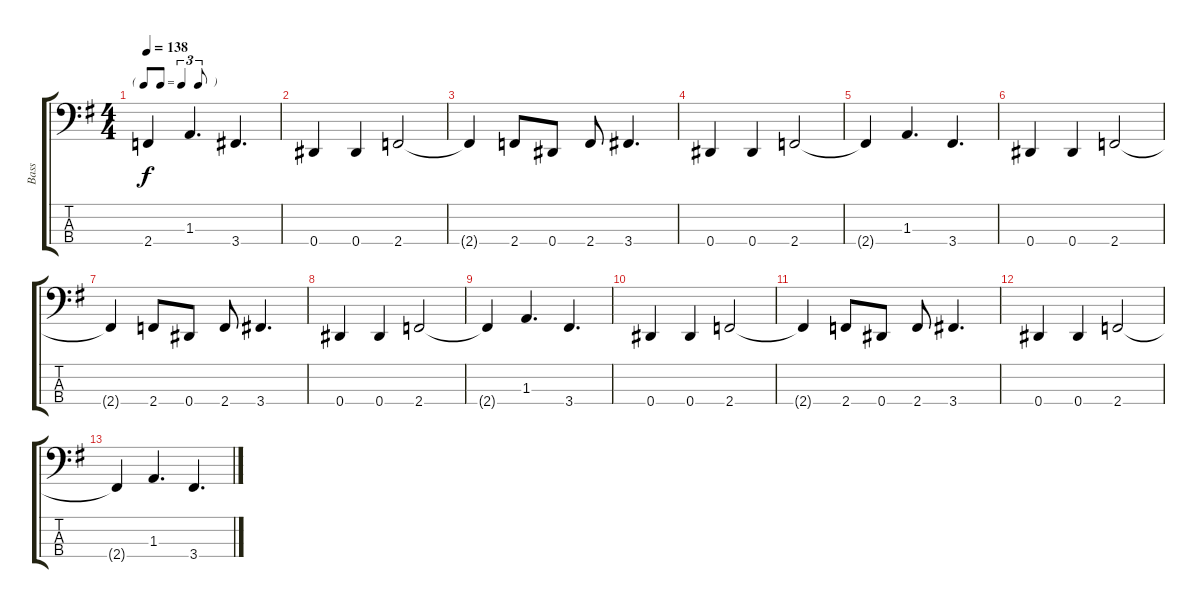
\track ("Bass" "Bass") {instrument electricbasspick}
\staff {score tabs}
\tuning (Gb2 Db2 Ab1 Eb1) {hide}
\ts (4 4)
\tf triplet8th
\tempo 138
\clef f4
\ks g
2.4{t}.4{dy f} 1.3.4{d} 3.4.4{d} |
0.4.4 0.4.4 2.4.2 |
2.4{t}.4 2.4.8 0.4.8 2.4.8 3.4.4{d} |
0.4.4 0.4.4 2.4.2 |
2.4{t}.4 1.3.4{d} 3.4.4{d} |
0.4.4 0.4.4 2.4.2 |
2.4{t}.4 2.4.8 0.4.8 2.4.8 3.4.4{d} |
0.4.4 0.4.4 2.4.2 |
2.4{t}.4 1.3.4{d} 3.4.4{d} |
0.4.4 0.4.4 2.4.2 |
2.4{t}.4 2.4.8 0.4.8 2.4.8 3.4.4{d} |
0.4.4 0.4.4 2.4.2 |
2.4{t}.4 1.3.4{d} 3.4.4{d}
